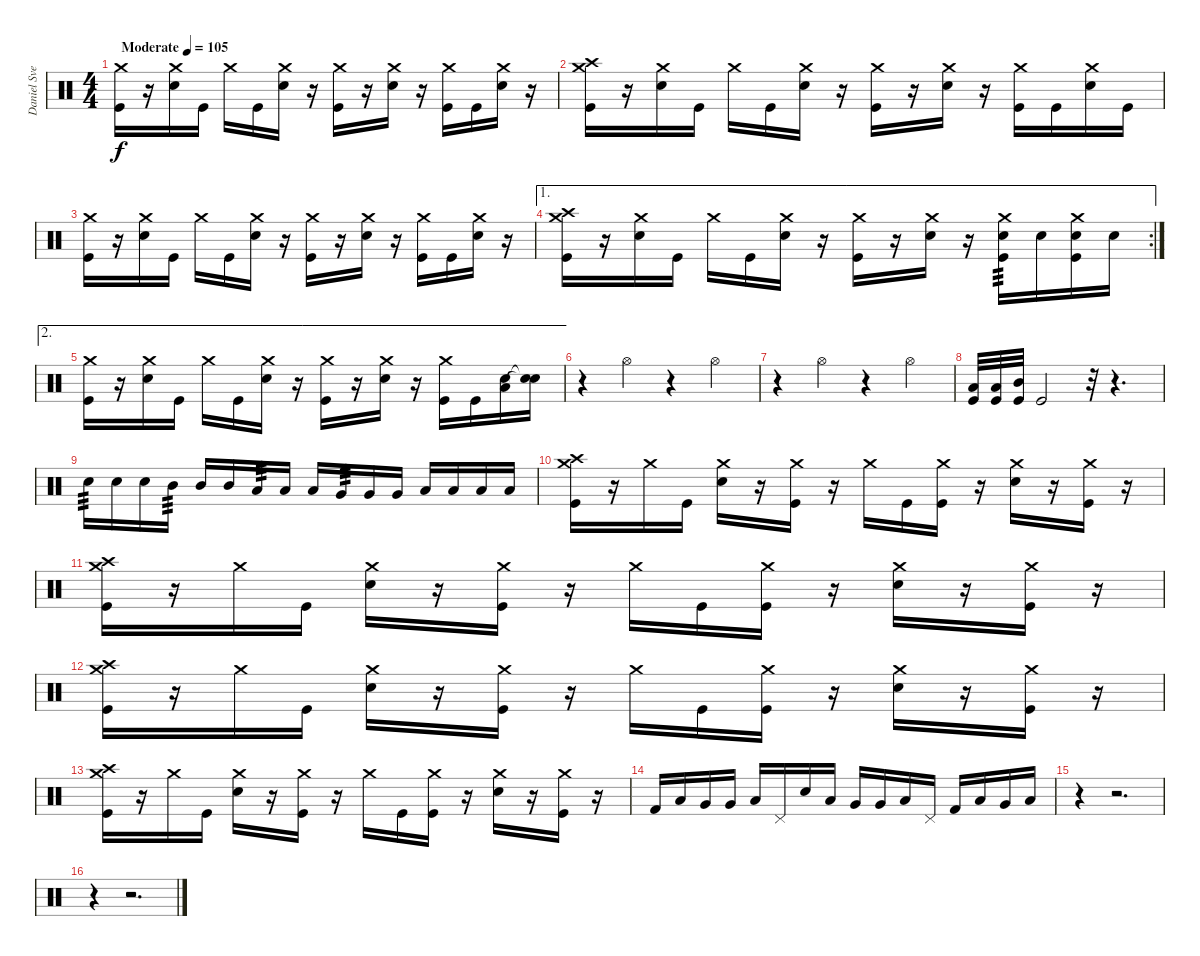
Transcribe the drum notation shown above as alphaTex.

\track ("Daniel Svensson" "Daniel Sve") {instrument percussion}
\staff {score}
\articulation defaults
\ts (4 4)
\tempo (105 "Moderate")
\clef neutral
\ks c
("Crash medium (hit)" "Kick (hit)").16{dy f} r.16 ("Crash medium (hit)" "Snare (hit) 2").16 "Kick (hit)".16 "Crash medium (hit)".16 "Kick (hit)".16 ("Crash medium (hit)" "Snare (hit) 2").16 r.16 ("Crash medium (hit)" "Kick (hit)").16 r.16 ("Crash medium (hit)" "Snare (hit) 2").16 r.16 ("Crash medium (hit)" "Kick (hit)").16 "Kick (hit)".16 ("Crash medium (hit)" "Snare (hit) 2").16 r.16 |
("Crash medium (hit)" "Crash high (hit)" "Kick (hit)").16 r.16 ("Crash medium (hit)" "Snare (hit) 2").16 "Kick (hit)".16 "Crash medium (hit)".16 "Kick (hit)".16 ("Crash medium (hit)" "Snare (hit) 2").16 r.16 ("Crash medium (hit)" "Kick (hit)").16 r.16 ("Crash medium (hit)" "Snare (hit) 2").16 r.16 ("Crash medium (hit)" "Kick (hit)").16 "Kick (hit)".16 ("Crash medium (hit)" "Snare (hit) 2").16 "Kick (hit)".16 |
("Crash medium (hit)" "Kick (hit)").16 r.16 ("Crash medium (hit)" "Snare (hit) 2").16 "Kick (hit)".16 "Crash medium (hit)".16 "Kick (hit)".16 ("Crash medium (hit)" "Snare (hit) 2").16 r.16 ("Crash medium (hit)" "Kick (hit)").16 r.16 ("Crash medium (hit)" "Snare (hit) 2").16 r.16 ("Crash medium (hit)" "Kick (hit)").16 "Kick (hit)".16 ("Crash medium (hit)" "Snare (hit) 2").16 r.16 |
\ae 1
\rc 2
("Crash medium (hit)" "Crash high (hit)" "Kick (hit)").16 r.16 ("Crash medium (hit)" "Snare (hit) 2").16 "Kick (hit)".16 "Crash medium (hit)".16 "Kick (hit)".16 ("Crash medium (hit)" "Snare (hit) 2").16 r.16 ("Crash medium (hit)" "Kick (hit)").16 r.16 ("Crash medium (hit)" "Snare (hit) 2").16 r.16 ("Crash medium (hit)" "Kick (hit)" "Electric Snare (hit)").16{tp 3} "Electric Snare (hit)".16 ("Crash medium (hit)" "Kick (hit)" "Electric Snare (hit)").16 "Electric Snare (hit)".16 |
\ae 2
("Crash medium (hit)" "Kick (hit)").16 r.16 ("Crash medium (hit)" "Snare (hit) 2").16 "Kick (hit)".16 "Crash medium (hit)".16 "Kick (hit)".16 ("Crash medium (hit)" "Snare (hit) 2").16 r.16 ("Crash medium (hit)" "Kick (hit)").16 r.16 ("Crash medium (hit)" "Snare (hit) 2").16 r.16 ("Crash medium (hit)" "Kick (hit)").16 "Kick (hit)".16 ("Low Tom (hit)" "Electric Snare (hit)").16 ("Snare (hit)"{t} "Snare (hit)"{t}).16 |
r.4 "Hi-Hat (open)".4 r.4 "Hi-Hat (open)".4 |
r.4 "Hi-Hat (open)".4 r.4 "Hi-Hat (open)".4 |
("Low Floor Tom (hit)" "Kick (hit)").32 ("Low Tom (hit)" "Kick (hit)").32 ("Mid Tom (hit)" "Kick (hit)").32 "Kick (hit)".2 r.32 r.4{d} |
"Electric Snare (hit)".16{tp 3} "Electric Snare (hit)".16 "Electric Snare (hit)".16 "Mid Tom (hit)".16{tp 3} "Mid Tom (hit)".16 "Mid Tom (hit)".16 "Low Tom (hit)".16{tp 3} "Low Tom (hit)".16 "Low Tom (hit)".16 "Very Low Tom (hit)".16{tp 3} "Very Low Tom (hit)".16 "Very Low Tom (hit)".16 "Low Floor Tom (hit)".16 "Low Floor Tom (hit)".16 "Low Floor Tom (hit)".16 "Low Floor Tom (hit)".16 |
("Crash medium (hit)" "Crash high (hit)" "Kick (hit)").16 r.16 "Crash medium (hit)".16 "Kick (hit)".16 ("Crash medium (hit)" "Electric Snare (hit)").16 r.16 ("Crash medium (hit)" "Kick (hit)").16 r.16 "Crash medium (hit)".16 "Kick (hit)".16 ("Crash medium (hit)" "Kick (hit)").16 r.16 ("Crash medium (hit)" "Electric Snare (hit)").16 r.16 ("Crash medium (hit)" "Kick (hit)").16 r.16 |
("Crash medium (hit)" "Crash high (hit)" "Kick (hit)").16 r.16 "Crash medium (hit)".16 "Kick (hit)".16 ("Crash medium (hit)" "Electric Snare (hit)").16 r.16 ("Crash medium (hit)" "Kick (hit)").16 r.16 "Crash medium (hit)".16 "Kick (hit)".16 ("Crash medium (hit)" "Kick (hit)").16 r.16 ("Crash medium (hit)" "Electric Snare (hit)").16 r.16 ("Crash medium (hit)" "Kick (hit)").16 r.16 |
("Crash medium (hit)" "Crash high (hit)" "Kick (hit)").16 r.16 "Crash medium (hit)".16 "Kick (hit)".16 ("Crash medium (hit)" "Electric Snare (hit)").16 r.16 ("Crash medium (hit)" "Kick (hit)").16 r.16 "Crash medium (hit)".16 "Kick (hit)".16 ("Crash medium (hit)" "Kick (hit)").16 r.16 ("Crash medium (hit)" "Electric Snare (hit)").16 r.16 ("Crash medium (hit)" "Kick (hit)").16 r.16 |
("Crash medium (hit)" "Crash high (hit)" "Kick (hit)").16 r.16 "Crash medium (hit)".16 "Kick (hit)".16 ("Crash medium (hit)" "Electric Snare (hit)").16 r.16 ("Crash medium (hit)" "Kick (hit)").16 r.16 "Crash medium (hit)".16 "Kick (hit)".16 ("Crash medium (hit)" "Kick (hit)").16 r.16 ("Crash medium (hit)" "Electric Snare (hit)").16 r.16 ("Crash medium (hit)" "Kick (hit)").16 r.16 |
"Kick (hit) 2".16 "Low Tom (hit)".16 "Very Low Tom (hit)".16 "Very Low Tom (hit)".16 "Low Floor Tom (hit)".16 "Pedal Hi-Hat (hit)".16 "Electric Snare (hit)".16 "Low Tom (hit)".16 "Very Low Tom (hit)".16 "Very Low Tom (hit)".16 "Low Floor Tom (hit)".16 "Pedal Hi-Hat (hit)".16 "Kick (hit) 2".16 "Low Tom (hit)".16 "Very Low Tom (hit)".16 "Low Floor Tom (hit)".16 |
r.4 r.2{d} |
r.4 r.2{d}
